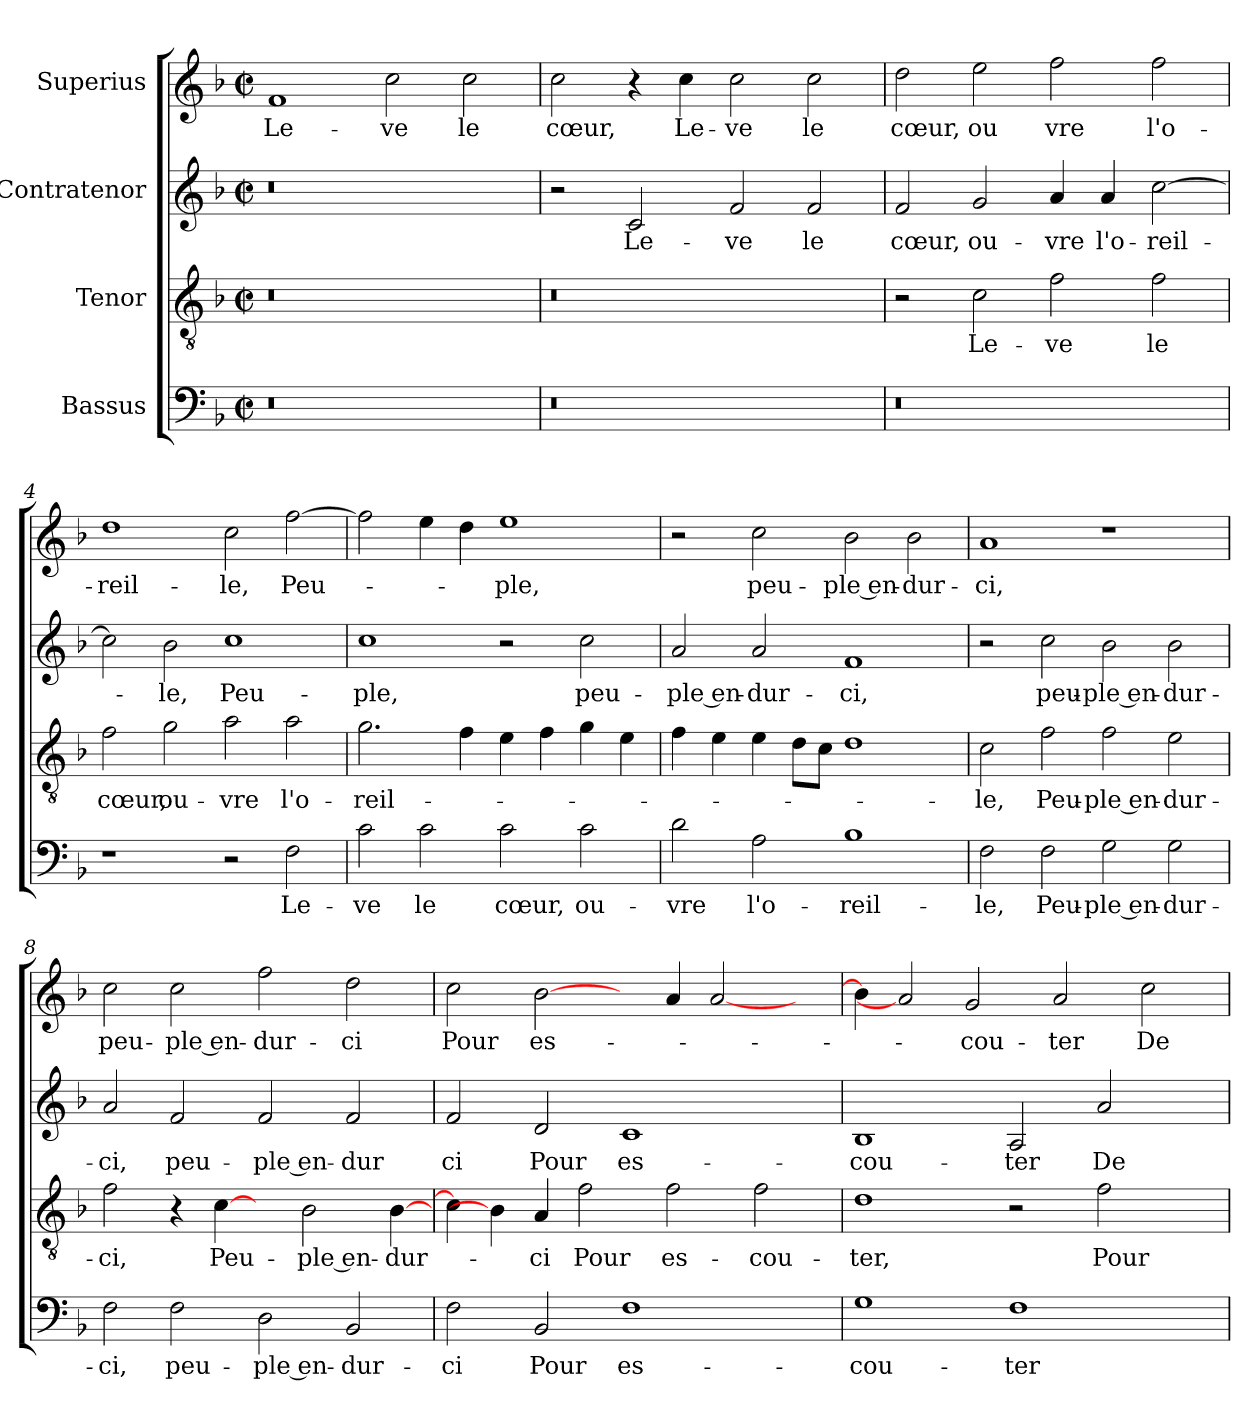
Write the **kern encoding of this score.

**kern	**text	**kern	**text	**kern	**text	**kern	**text
*part4	*part4	*part3	*part3	*part2	*part2	*part1	*part1
*staff4	*staff4	*staff3	*staff3	*staff2	*staff2	*staff1	*staff1
*I"Bassus	*	*I"Tenor	*	*I"Contratenor	*	*I"Superius	*
*clefF4	*	*clefGv2	*	*clefG2	*	*clefG2	*
*k[b-]	*	*k[b-]	*	*k[b-]	*	*k[b-]	*
*F:	*	*F:	*	*F:	*	*F:	*
*M2/2	*	*M2/2	*	*M2/2	*	*M2/2	*
*met(c|)	*	*met(c|)	*	*met(c|)	*	*met(c|)	*
=1	=1	=1	=1	=1	=1	=1	=1
!LO:N:vis=0	!	!LO:N:vis=0	!	!LO:N:vis=0	!	!	!
1r	.	1r	.	1r	.	1f/	Le-
1ryy	.	1ryy	.	1ryy	.	2cc\	-ve
.	.	.	.	.	.	2cc\	le
=2	=2	=2	=2	=2	=2	=2	=2
!LO:N:vis=0	!	!LO:N:vis=0	!	!	!	!	!
1r	.	1r	.	2r	.	2cc\	cœur,
.	.	.	.	2c/	Le-	4r	.
.	.	.	.	.	.	4cc\	Le-
1ryy	.	1ryy	.	2f/	-ve	2cc\	-ve
.	.	.	.	2f/	le	2cc\	le
=3	=3	=3	=3	=3	=3	=3	=3
!LO:N:vis=0	!	!	!	!	!	!	!
1r	.	2r	.	2f/	cœur,	2dd\	cœur,
.	.	2c\	Le-	2g/	ou-	2ee\	ou
1ryy	.	2f\	-ve	4a/	-vre	2ff\	vre
.	.	.	.	4a/	l'o-	.	.
.	.	2f\	le	[2cc\	-reil-	2ff\	l'o-
=4	=4	=4	=4	=4	=4	=4	=4
1r	.	2f\	cœur,	2cc\]	.	1dd\	-reil-
.	.	2g\	ou-	2b-\	-le,	.	.
2r	.	2a\	-vre	1cc\	Peu-	2cc\	-le,
2F\	Le-	2a\	l'o-	.	.	[2ff\	Peu-
!!LO:LB:g=z
=5	=5	=5	=5	=5	=5	=5	=5
2c\	-ve	2.g\	-reil-	1cc\	-ple,	2ff\]	.
2c\	le	.	.	.	.	4ee\	.
.	.	4f\	.	.	.	4dd\	.
2c\	cœur,	4e\	.	2r	.	1ee\	-ple,
.	.	4f\	.	.	.	.	.
2c\	ou-	4g\	.	2cc\	peu-	.	.
.	.	4e\	.	.	.	.	.
=6	=6	=6	=6	=6	=6	=6	=6
2d\	-vre	4f\	.	2a/	-ple en-	2r	.
.	.	4e\	.	.	.	.	.
2A\	l'o-	4e\	.	2a/	-dur-	2cc\	peu-
.	.	8d\L	.	.	.	.	.
.	.	8c\J	.	.	.	.	.
1B-\	-reil-	1d\	.	1f/	-ci,	2b-\	-ple en-
.	.	.	.	.	.	2b-\	-dur-
=7	=7	=7	=7	=7	=7	=7	=7
2F\	-le,	2c\	-le,	2r	.	1a/	-ci,
2F\	Peu-	2f\	Peu-	2cc\	peu-	.	.
2G\	-ple en-	2f\	-ple en-	2b-\	-ple en-	1r	.
2G\	-dur-	2e\	-dur-	2b-\	-dur-	.	.
=8	=8	=8	=8	=8	=8	=8	=8
2F\	-ci,	2f\	-ci,	2a/	-ci,	2cc\	peu-
2F\	peu-	4r	.	2f/	peu-	2cc\	-ple en-
.	.	[4c\	Peu-	.	.	.	.
2D\	-ple en-	4ryy	.	2f/	-ple en-	2ff\	-dur-
.	.	2B-\	-ple en-	.	.	.	.
2BB-/	-dur-	.	.	2f/	-dur	2dd\	-ci
.	.	[4B-\	-dur-	.	.	.	.
=9	=9	=9	=9	=9	=9	=9	=9
2F\	-ci	4c\]	.	2f/	ci	2cc\	Pour
.	.	4B-\]	.	.	.	.	.
2BB-/	Pour	4A/	-ci	2d/	Pour	[2b-\	es-
.	.	2f\	Pour	.	.	.	.
1F\	es-	.	.	1c/	es-	4ryy	.
.	.	2f\	es-	.	.	4a/	.
.	.	.	.	.	.	[2a/	.
.	.	2f\	-cou-	.	.	.	.
4ryy	.	.	.	4ryy	.	4ryy	.
!!LO:LB:g=z
=10	=10	=10	=10	=10	=10	=10	=10
1G\	-cou-	1d\	-ter,	1B-/	-cou-	4b-\]	.
.	.	.	.	.	.	2a/]	.
.	.	.	.	.	.	2g/	-cou-
1F\	-ter	2r	.	2A/	-ter	.	.
.	.	.	.	.	.	2a/	-ter
.	.	2f\	Pour	2a/	De	.	.
.	.	.	.	.	.	2cc\	De
4ryy	.	4ryy	.	4ryy	.	.	.
=	=	=	=	=	=	=	=
*-	*-	*-	*-	*-	*-	*-	*-
